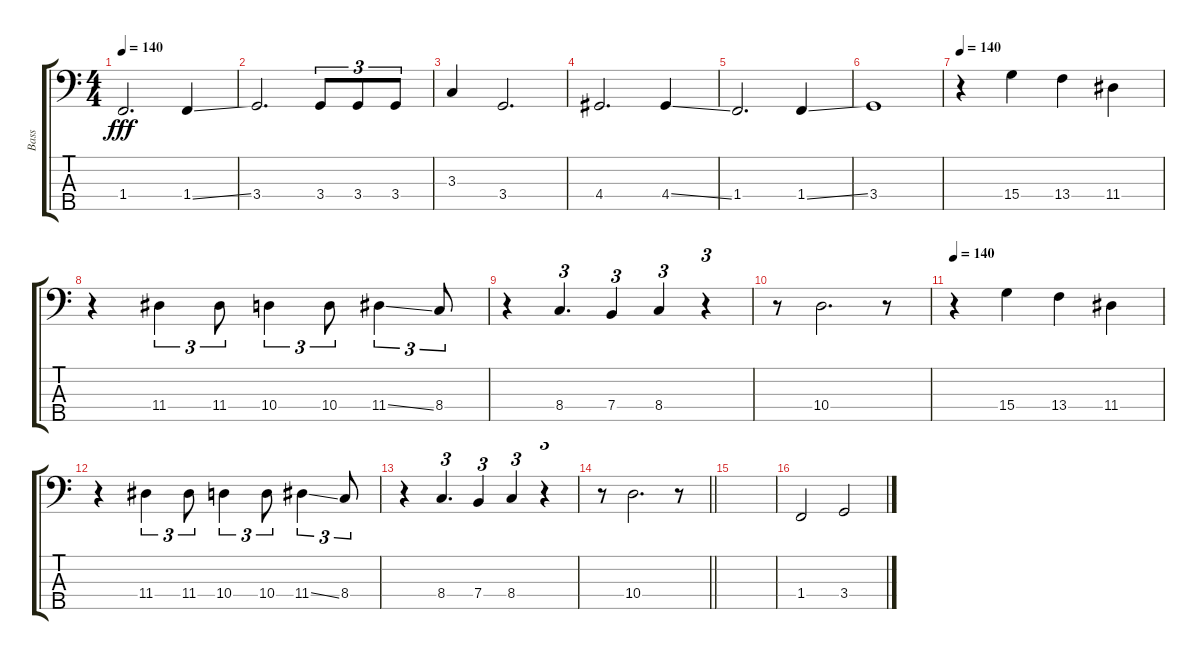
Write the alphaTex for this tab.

\track ("Bass" "Bass") {instrument slapbass2}
\staff {score tabs}
\tuning (G2 D2 A1 E1 B0) {hide}
\ts (4 4)
\tempo 140
\clef f4
\ks c
1.4.2{d dy fff} 1.4{ss}.4 |
3.4.2{d} 3.4.8{tu (3 2)} 3.4.8{tu (3 2)} 3.4.8{tu (3 2)} |
3.3.4 3.4.2{d} |
4.4.2{d} 4.4{ss}.4 |
1.4.2{d} 1.4{ss}.4 |
3.4.1 |
\tempo 140
r.4 15.4.4 13.4.4 11.4.4 |
r.4 11.4.4{tu (3 2)} 11.4.8{tu (3 2)} 10.4.4{tu (3 2)} 10.4.8{tu (3 2)} 11.4{ss}.4{tu (3 2)} 8.4.8{tu (3 2)} |
r.4 8.4.4{d tu (3 2)} 7.4.4{tu (3 2)} 8.4.4{tu (3 2)} r.4{tu (3 2)} |
r.8 10.4.2{d} r.8 |
\tempo 140
r.4 15.4.4 13.4.4 11.4.4 |
r.4 11.4.4{tu (3 2)} 11.4.8{tu (3 2)} 10.4.4{tu (3 2)} 10.4.8{tu (3 2)} 11.4{ss}.4{tu (3 2)} 8.4.8{tu (3 2)} |
r.4 8.4.4{d tu (3 2)} 7.4.4{tu (3 2)} 8.4.4{tu (3 2)} r.4{tu (3 2)} |
\barLineRight lightlight
r.8 10.4.2{d} r.8 |
|
1.4.2 3.4.2
